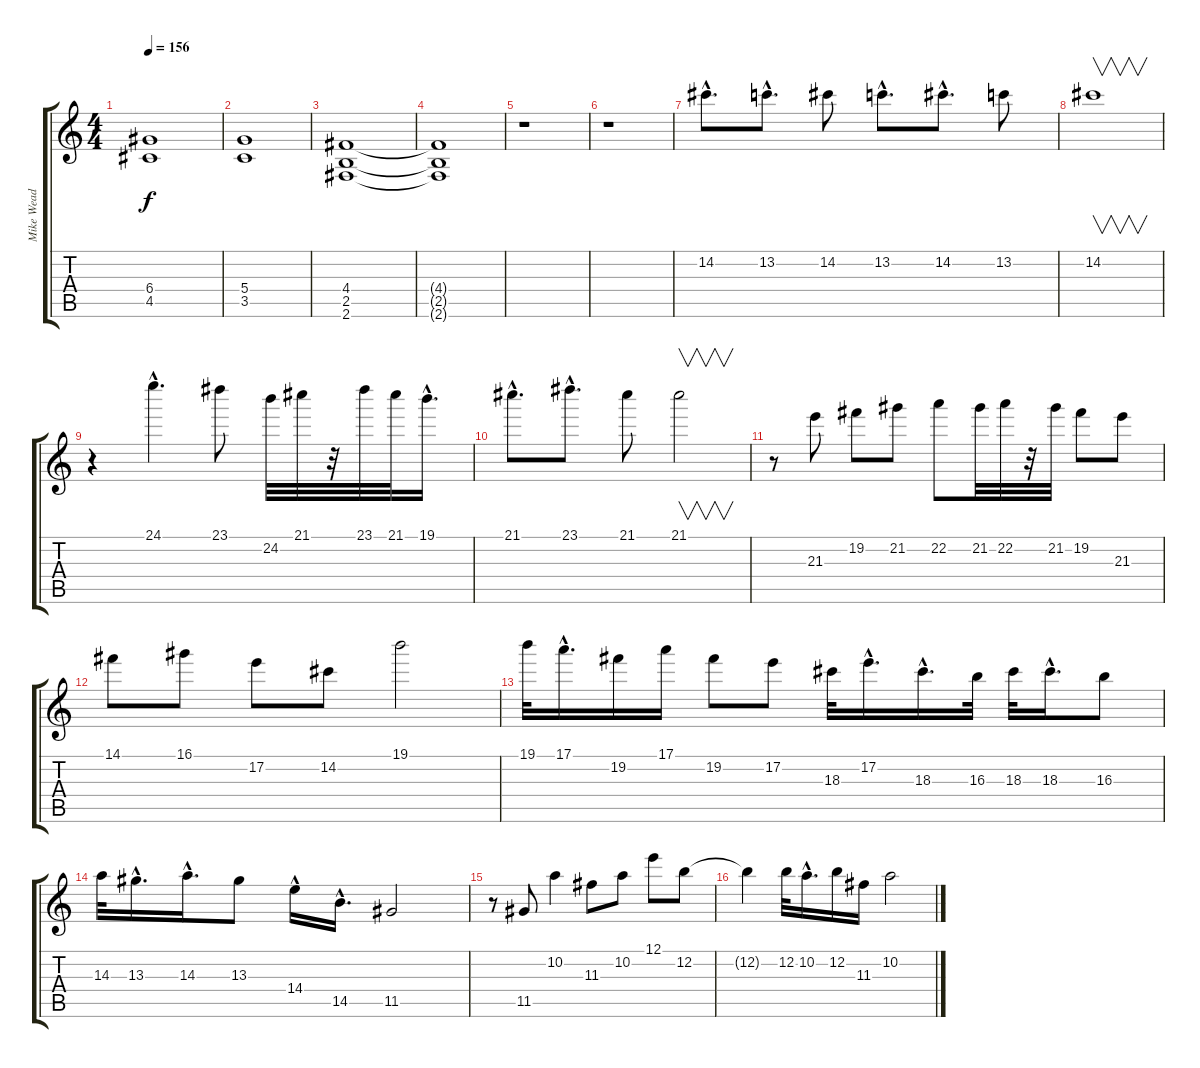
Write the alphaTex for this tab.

\track ("Mike Wead" "Mike Wead") {instrument distortionguitar}
\staff {score tabs}
\tuning (E4 B3 G3 D3 A2 E2) {hide}
\ts (4 4)
\tempo 156
\clef g2
\ks c
(6.4 4.5).1{dy f} |
(5.4 3.5).1 |
(4.4 2.5 2.6).1 |
(4.4{t} 2.5{t} 2.6{t}).1 |
r.1 |
r.1 |
14.2{hac}.8{d} 13.2{hac}.8{d} 14.2.8 13.2{hac}.8{d} 14.2{hac}.8{d} 13.2.8 |
14.2.1{v} |
r.4 24.1{hac}.4{d} 23.1.8 24.2.32 21.1.32 r.32 23.1.32 21.1.32 19.1{hac}.16{d} |
21.1{hac}.8{d} 23.1{hac}.8{d} 21.1.8 21.1.2{v} |
r.8 21.3.8 19.2.8 21.2.8 22.2.8 21.2.32 22.2.32 r.32 21.2.32 19.2.8 21.3.8 |
14.1.8 16.1.8 17.2.8 14.2.8 19.1.2 |
19.1.32 17.1{hac}.16{d} 19.2.16 17.1.16 19.2.8 17.2.8 18.3.32 17.2{hac}.16{d} 18.3{hac}.16{d} 16.3.32 18.3.32 18.3{hac}.16{d} 16.3.8 |
14.3.32 13.3{hac}.16{d} 14.3{hac}.16{d} 13.3.8 14.4{hac}.16 14.5{hac}.16{d} 11.5.2 |
r.8 11.5.8 10.2.4 11.3.8 10.2.8 12.1.8 12.2.8 |
12.2{t}.4 12.2.32 10.2{hac}.16{d} 12.2.16 11.3.16 10.2.2
